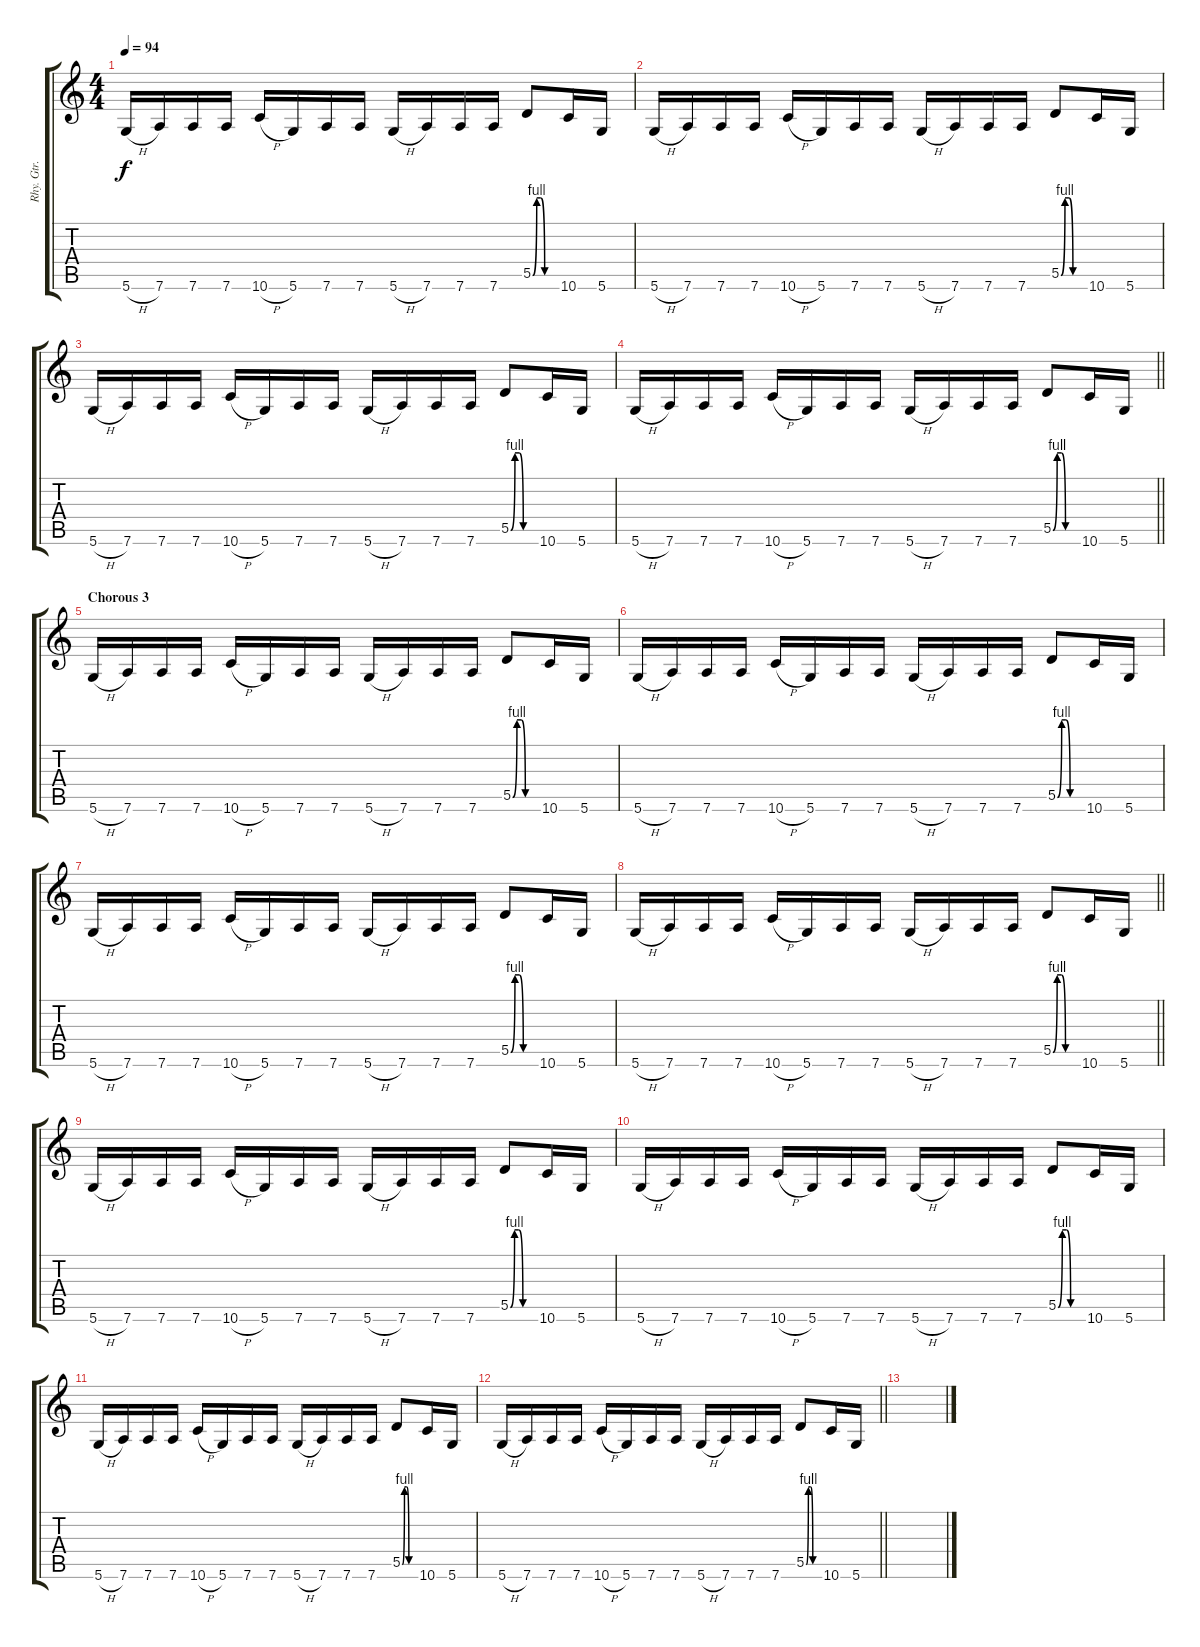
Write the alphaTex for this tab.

\track ("Rhy. Gtr. 2" "Rhy. Gtr. ") {instrument distortionguitar}
\staff {score tabs}
\tuning (E4 B3 G3 D3 A2 D2) {hide}
\ts (4 4)
\section ("" "")
\tempo 94
\clef g2
\ks c
5.6{h}.16{dy f} 7.6.16 7.6.16 7.6.16 10.6{h}.16 5.6.16 7.6.16 7.6.16 5.6{h}.16 7.6.16 7.6.16 7.6.16 5.5{be (custom 0 0 10 4 20 4 30 0 60 0)}.8 10.6.16 5.6.16 |
5.6{h}.16 7.6.16 7.6.16 7.6.16 10.6{h}.16 5.6.16 7.6.16 7.6.16 5.6{h}.16 7.6.16 7.6.16 7.6.16 5.5{be (custom 0 0 10 4 20 4 30 0 60 0)}.8 10.6.16 5.6.16 |
5.6{h}.16 7.6.16 7.6.16 7.6.16 10.6{h}.16 5.6.16 7.6.16 7.6.16 5.6{h}.16 7.6.16 7.6.16 7.6.16 5.5{be (custom 0 0 10 4 20 4 30 0 60 0)}.8 10.6.16 5.6.16 |
\barLineRight lightlight
5.6{h}.16 7.6.16 7.6.16 7.6.16 10.6{h}.16 5.6.16 7.6.16 7.6.16 5.6{h}.16 7.6.16 7.6.16 7.6.16 5.5{be (custom 0 0 10 4 20 4 30 0 60 0)}.8 10.6.16 5.6.16 |
\section ("" "Chorous 3")
5.6{h}.16 7.6.16 7.6.16 7.6.16 10.6{h}.16 5.6.16 7.6.16 7.6.16 5.6{h}.16 7.6.16 7.6.16 7.6.16 5.5{be (custom 0 0 10 4 20 4 30 0 60 0)}.8 10.6.16 5.6.16 |
5.6{h}.16 7.6.16 7.6.16 7.6.16 10.6{h}.16 5.6.16 7.6.16 7.6.16 5.6{h}.16 7.6.16 7.6.16 7.6.16 5.5{be (custom 0 0 10 4 20 4 30 0 60 0)}.8 10.6.16 5.6.16 |
5.6{h}.16 7.6.16 7.6.16 7.6.16 10.6{h}.16 5.6.16 7.6.16 7.6.16 5.6{h}.16 7.6.16 7.6.16 7.6.16 5.5{be (custom 0 0 10 4 20 4 30 0 60 0)}.8 10.6.16 5.6.16 |
\barLineRight lightlight
5.6{h}.16 7.6.16 7.6.16 7.6.16 10.6{h}.16 5.6.16 7.6.16 7.6.16 5.6{h}.16 7.6.16 7.6.16 7.6.16 5.5{be (custom 0 0 10 4 20 4 30 0 60 0)}.8 10.6.16 5.6.16 |
5.6{h}.16 7.6.16 7.6.16 7.6.16 10.6{h}.16 5.6.16 7.6.16 7.6.16 5.6{h}.16 7.6.16 7.6.16 7.6.16 5.5{be (custom 0 0 10 4 20 4 30 0 60 0)}.8 10.6.16 5.6.16 |
5.6{h}.16 7.6.16 7.6.16 7.6.16 10.6{h}.16 5.6.16 7.6.16 7.6.16 5.6{h}.16 7.6.16 7.6.16 7.6.16 5.5{be (custom 0 0 10 4 20 4 30 0 60 0)}.8 10.6.16 5.6.16 |
5.6{h}.16 7.6.16 7.6.16 7.6.16 10.6{h}.16 5.6.16 7.6.16 7.6.16 5.6{h}.16 7.6.16 7.6.16 7.6.16 5.5{be (custom 0 0 10 4 20 4 30 0 60 0)}.8 10.6.16 5.6.16 |
\barLineRight lightlight
5.6{h}.16 7.6.16 7.6.16 7.6.16 10.6{h}.16 5.6.16 7.6.16 7.6.16 5.6{h}.16 7.6.16 7.6.16 7.6.16 5.5{be (custom 0 0 10 4 20 4 30 0 60 0)}.8 10.6.16 5.6.16 |
\section ("" "")
